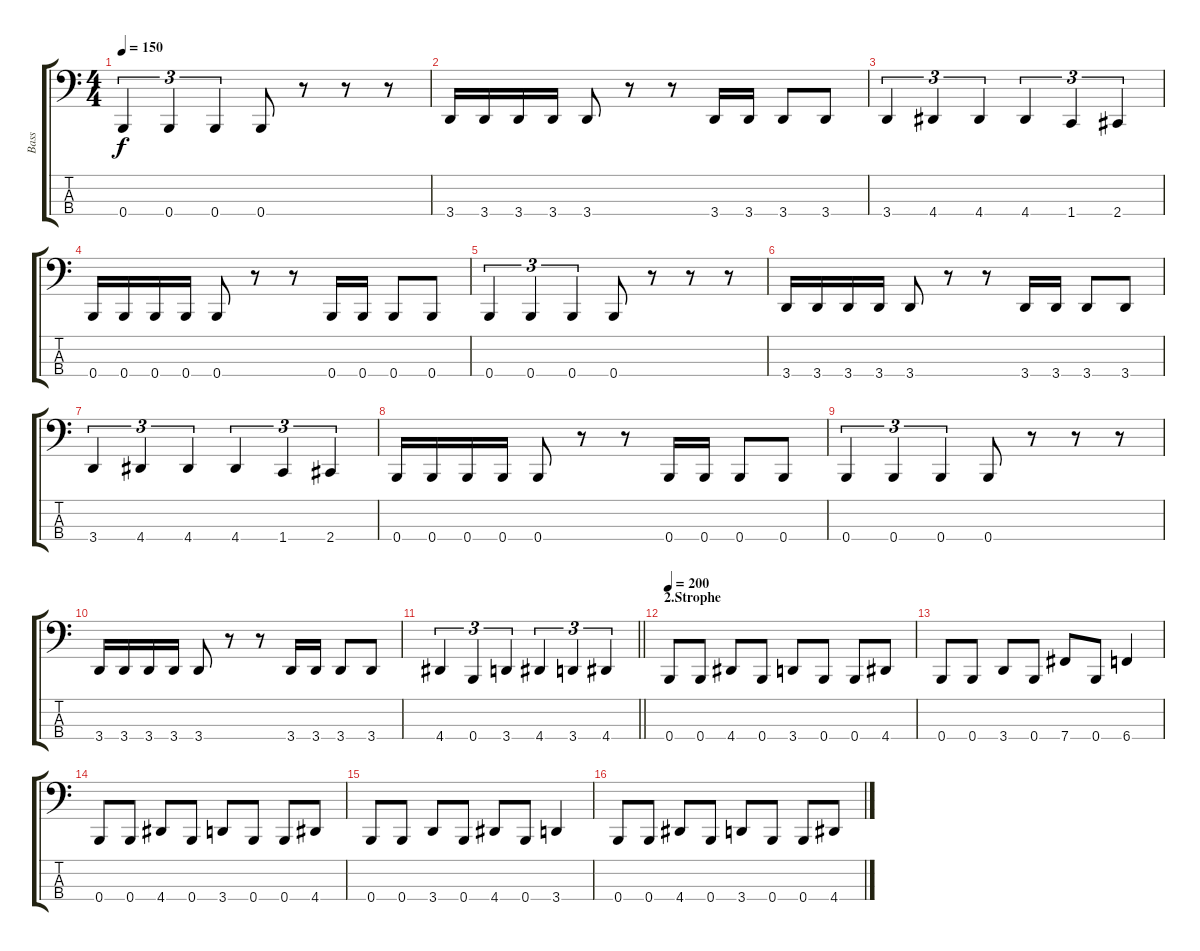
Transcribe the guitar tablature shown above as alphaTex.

\track ("Bass" "Bass") {instrument electricbasspick}
\staff {score tabs}
\tuning (E2 B1 Gb1 B0) {hide}
\ts (4 4)
\tempo 150
\clef f4
\ks c
0.4.4{tu (3 2) dy f} 0.4.4{tu (3 2)} 0.4.4{tu (3 2)} 0.4.8 r.8 r.8 r.8 |
3.4.16 3.4.16 3.4.16 3.4.16 3.4.8 r.8 r.8 3.4.16 3.4.16 3.4.8 3.4.8 |
3.4.4{tu (3 2)} 4.4.4{tu (3 2)} 4.4.4{tu (3 2)} 4.4.4{tu (3 2)} 1.4.4{tu (3 2)} 2.4.4{tu (3 2)} |
0.4.16 0.4.16 0.4.16 0.4.16 0.4.8 r.8 r.8 0.4.16 0.4.16 0.4.8 0.4.8 |
0.4.4{tu (3 2)} 0.4.4{tu (3 2)} 0.4.4{tu (3 2)} 0.4.8 r.8 r.8 r.8 |
3.4.16 3.4.16 3.4.16 3.4.16 3.4.8 r.8 r.8 3.4.16 3.4.16 3.4.8 3.4.8 |
3.4.4{tu (3 2)} 4.4.4{tu (3 2)} 4.4.4{tu (3 2)} 4.4.4{tu (3 2)} 1.4.4{tu (3 2)} 2.4.4{tu (3 2)} |
0.4.16 0.4.16 0.4.16 0.4.16 0.4.8 r.8 r.8 0.4.16 0.4.16 0.4.8 0.4.8 |
0.4.4{tu (3 2)} 0.4.4{tu (3 2)} 0.4.4{tu (3 2)} 0.4.8 r.8 r.8 r.8 |
3.4.16 3.4.16 3.4.16 3.4.16 3.4.8 r.8 r.8 3.4.16 3.4.16 3.4.8 3.4.8 |
\barLineRight lightlight
4.4.4{tu (3 2)} 0.4.4{tu (3 2)} 3.4.4{tu (3 2)} 4.4.4{tu (3 2)} 3.4.4{tu (3 2)} 4.4.4{tu (3 2)} |
\section ("" "2.Strophe")
\tempo 200
0.4.8 0.4.8 4.4.8 0.4.8 3.4.8 0.4.8 0.4.8 4.4.8 |
0.4.8 0.4.8 3.4.8 0.4.8 7.4.8 0.4.8 6.4.4 |
0.4.8 0.4.8 4.4.8 0.4.8 3.4.8 0.4.8 0.4.8 4.4.8 |
0.4.8 0.4.8 3.4.8 0.4.8 4.4.8 0.4.8 3.4.4 |
0.4.8 0.4.8 4.4.8 0.4.8 3.4.8 0.4.8 0.4.8 4.4.8
